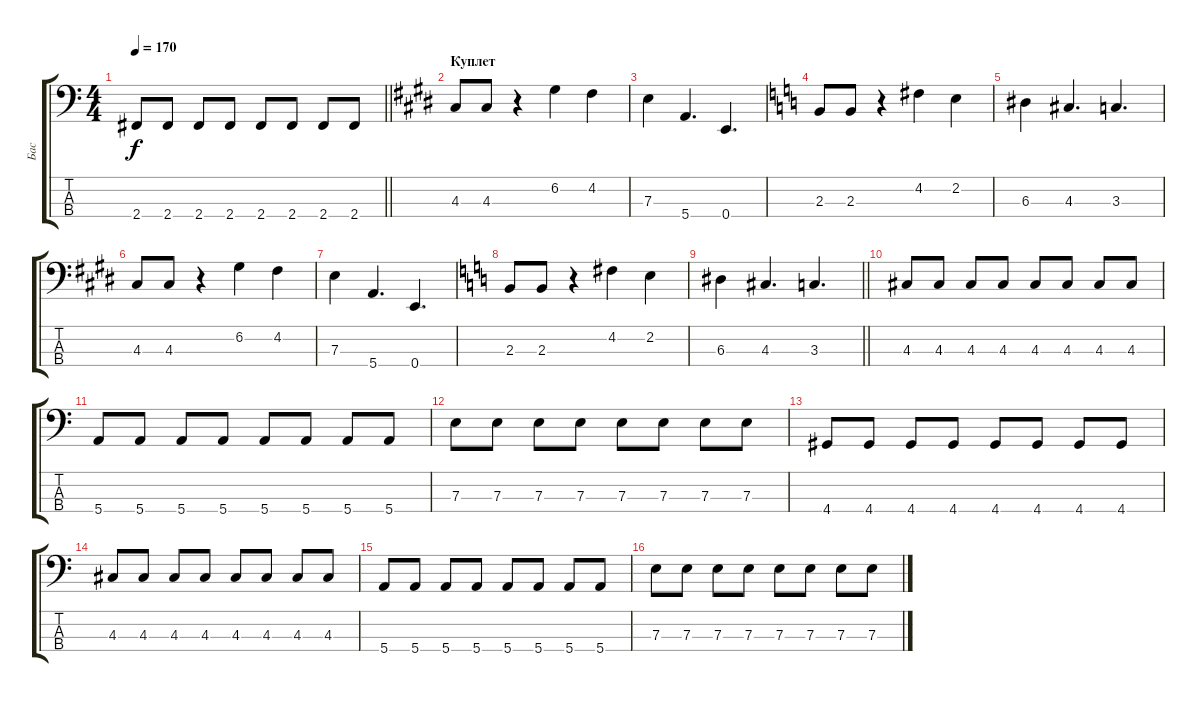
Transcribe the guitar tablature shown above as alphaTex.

\track ("Бас" "Бас") {instrument electricbassfinger}
\staff {score tabs}
\tuning (G2 D2 A1 E1) {hide}
\ts (4 4)
\tempo 170
\clef f4
\barLineRight lightlight
\ks c
2.4.8{dy f} 2.4.8 2.4.8 2.4.8 2.4.8 2.4.8 2.4.8 2.4.8 |
\section ("" "Куплет")
\ks e
4.3.8 4.3.8 r.4 6.2.4 4.2.4 |
7.3.4 5.4.4{d} 0.4.4{d} |
\ks c
2.3.8 2.3.8 r.4 4.2.4 2.2.4 |
6.3.4 4.3.4{d} 3.3.4{d} |
\ks e
4.3.8 4.3.8 r.4 6.2.4 4.2.4 |
7.3.4 5.4.4{d} 0.4.4{d} |
\ks c
2.3.8 2.3.8 r.4 4.2.4 2.2.4 |
\barLineRight lightlight
6.3.4 4.3.4{d} 3.3.4{d} |
\section ("" " ")
4.3.8 4.3.8 4.3.8 4.3.8 4.3.8 4.3.8 4.3.8 4.3.8 |
5.4.8 5.4.8 5.4.8 5.4.8 5.4.8 5.4.8 5.4.8 5.4.8 |
7.3.8 7.3.8 7.3.8 7.3.8 7.3.8 7.3.8 7.3.8 7.3.8 |
4.4.8 4.4.8 4.4.8 4.4.8 4.4.8 4.4.8 4.4.8 4.4.8 |
4.3.8 4.3.8 4.3.8 4.3.8 4.3.8 4.3.8 4.3.8 4.3.8 |
5.4.8 5.4.8 5.4.8 5.4.8 5.4.8 5.4.8 5.4.8 5.4.8 |
7.3.8 7.3.8 7.3.8 7.3.8 7.3.8 7.3.8 7.3.8 7.3.8
